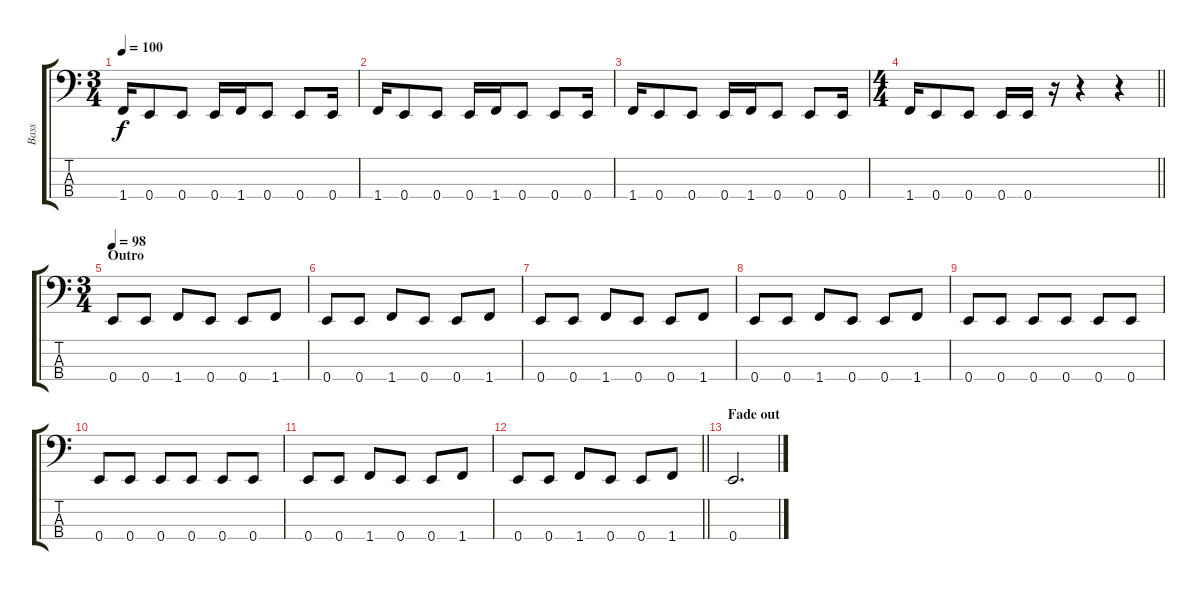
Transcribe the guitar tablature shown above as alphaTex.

\track ("Bass" "Bass") {instrument electricbassfinger}
\staff {score tabs}
\tuning (G2 D2 A1 E1) {hide}
\ts (3 4)
\tempo 100
\clef f4
\ks c
1.4.16{dy f} 0.4.8 0.4.8 0.4.16 1.4.16 0.4.8 0.4.8 0.4.16 |
1.4.16 0.4.8 0.4.8 0.4.16 1.4.16 0.4.8 0.4.8 0.4.16 |
1.4.16 0.4.8 0.4.8 0.4.16 1.4.16 0.4.8 0.4.8 0.4.16 |
\ts (4 4)
\barLineRight lightlight
1.4.16 0.4.8 0.4.8 0.4.16 0.4.16 r.16 r.4 r.4 |
\ts (3 4)
\section ("" "Outro")
\tempo 98
0.4.8 0.4.8 1.4.8 0.4.8 0.4.8 1.4.8 |
0.4.8 0.4.8 1.4.8 0.4.8 0.4.8 1.4.8 |
0.4.8 0.4.8 1.4.8 0.4.8 0.4.8 1.4.8 |
0.4.8 0.4.8 1.4.8 0.4.8 0.4.8 1.4.8 |
0.4.8 0.4.8 0.4.8 0.4.8 0.4.8 0.4.8 |
0.4.8 0.4.8 0.4.8 0.4.8 0.4.8 0.4.8 |
0.4.8 0.4.8 1.4.8 0.4.8 0.4.8 1.4.8 |
\barLineRight lightlight
0.4.8 0.4.8 1.4.8 0.4.8 0.4.8 1.4.8 |
\section ("" "Fade out")
0.4.2{d}
